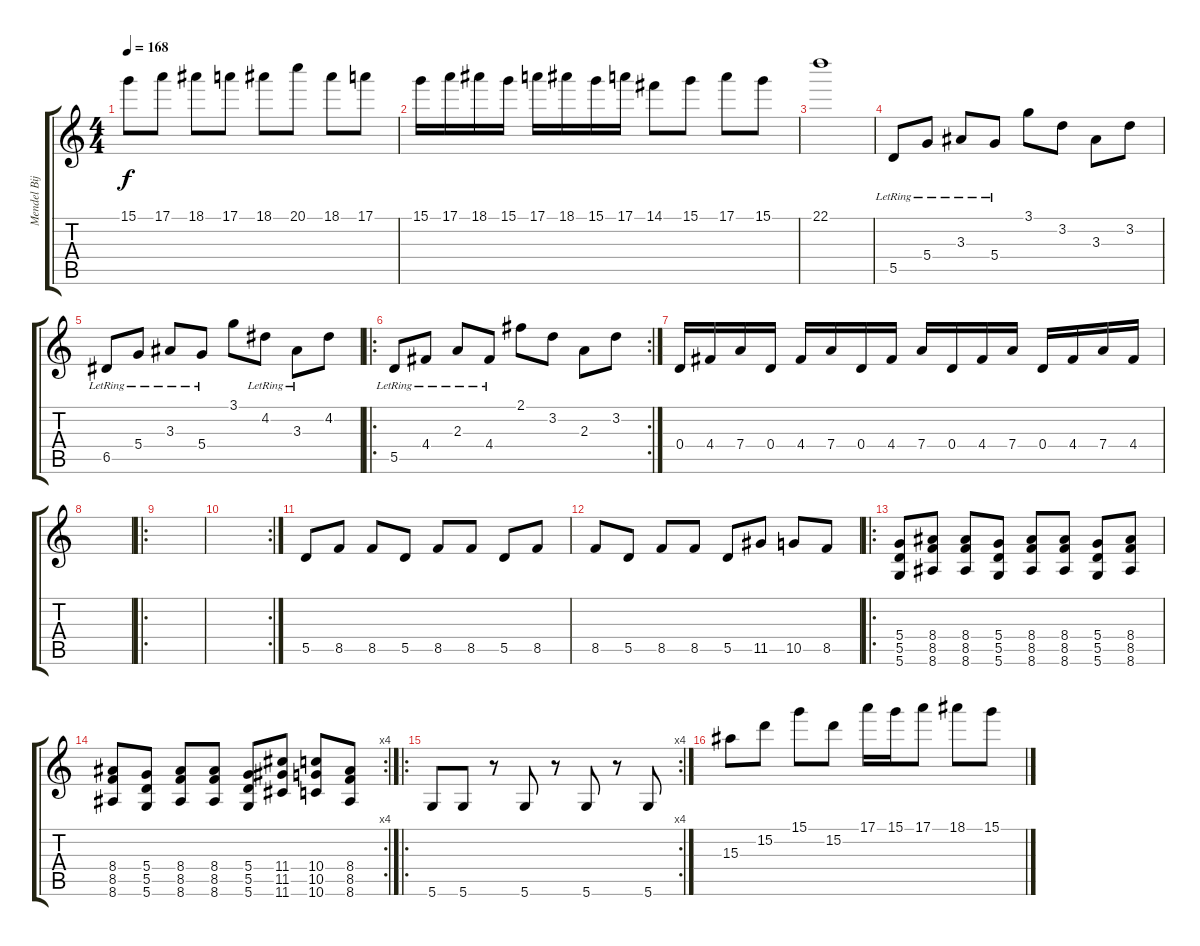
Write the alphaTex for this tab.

\track ("Mendel Bij de Leij K-Bende 2004" "Mendel Bij") {instrument overdrivenguitar}
\staff {score tabs}
\tuning (E4 B3 G3 D3 A2 D2) {hide}
\ts (4 4)
\tempo 168
\clef g2
\ks c
15.1.8{dy f} 17.1.8 18.1.8 17.1.8 18.1.8 20.1.8 18.1.8 17.1.8 |
15.1.16 17.1.16 18.1.16 15.1.16 17.1.16 18.1.16 15.1.16 17.1.16 14.1.8 15.1.8 17.1.8 15.1.8 |
22.1.1 |
5.5{lr}.8 5.4{lr}.8 3.3{lr}.8 5.4{lr}.8 3.1.8 3.2.8 3.3.8 3.2.8 |
6.5{lr}.8 5.4{lr}.8 3.3{lr}.8 5.4{lr}.8 3.1.8 4.2{lr}.8 3.3{lr}.8 4.2.8 |
\ro
\rc 2
5.5{lr}.8 4.4{lr}.8 2.3{lr}.8 4.4{lr}.8 2.1.8 3.2.8 2.3.8 3.2.8 |
0.4.16 4.4.16 7.4.16 0.4.16 4.4.16 7.4.16 0.4.16 4.4.16 7.4.16 0.4.16 4.4.16 7.4.16 0.4.16 4.4.16 7.4.16 4.4.16 |
|
\ro
|
\rc 2
|
5.5.8 8.5.8 8.5.8 5.5.8 8.5.8 8.5.8 5.5.8 8.5.8 |
8.5.8 5.5.8 8.5.8 8.5.8 5.5.8 11.5.8 10.5.8 8.5.8 |
\ro
(5.4 5.5 5.6).8 (8.4 8.5 8.6).8 (8.4 8.5 8.6).8 (5.4 5.5 5.6).8 (8.4 8.5 8.6).8 (8.4 8.5 8.6).8 (5.4 5.5 5.6).8 (8.4 8.5 8.6).8 |
\rc 4
(8.4 8.5 8.6).8 (5.4 5.5 5.6).8 (8.4 8.5 8.6).8 (8.4 8.5 8.6).8 (5.4 5.5 5.6).8 (11.4 11.5 11.6).8 (10.4 10.5 10.6).8 (8.4 8.5 8.6).8 |
\ro
\rc 4
5.6.8 5.6.8 r.8 5.6.8 r.8 5.6.8 r.8 5.6.8 |
15.3.8 15.2.8 15.1.8 15.2.8 17.1.16 15.1.16 17.1.8 18.1.8 15.1.8
